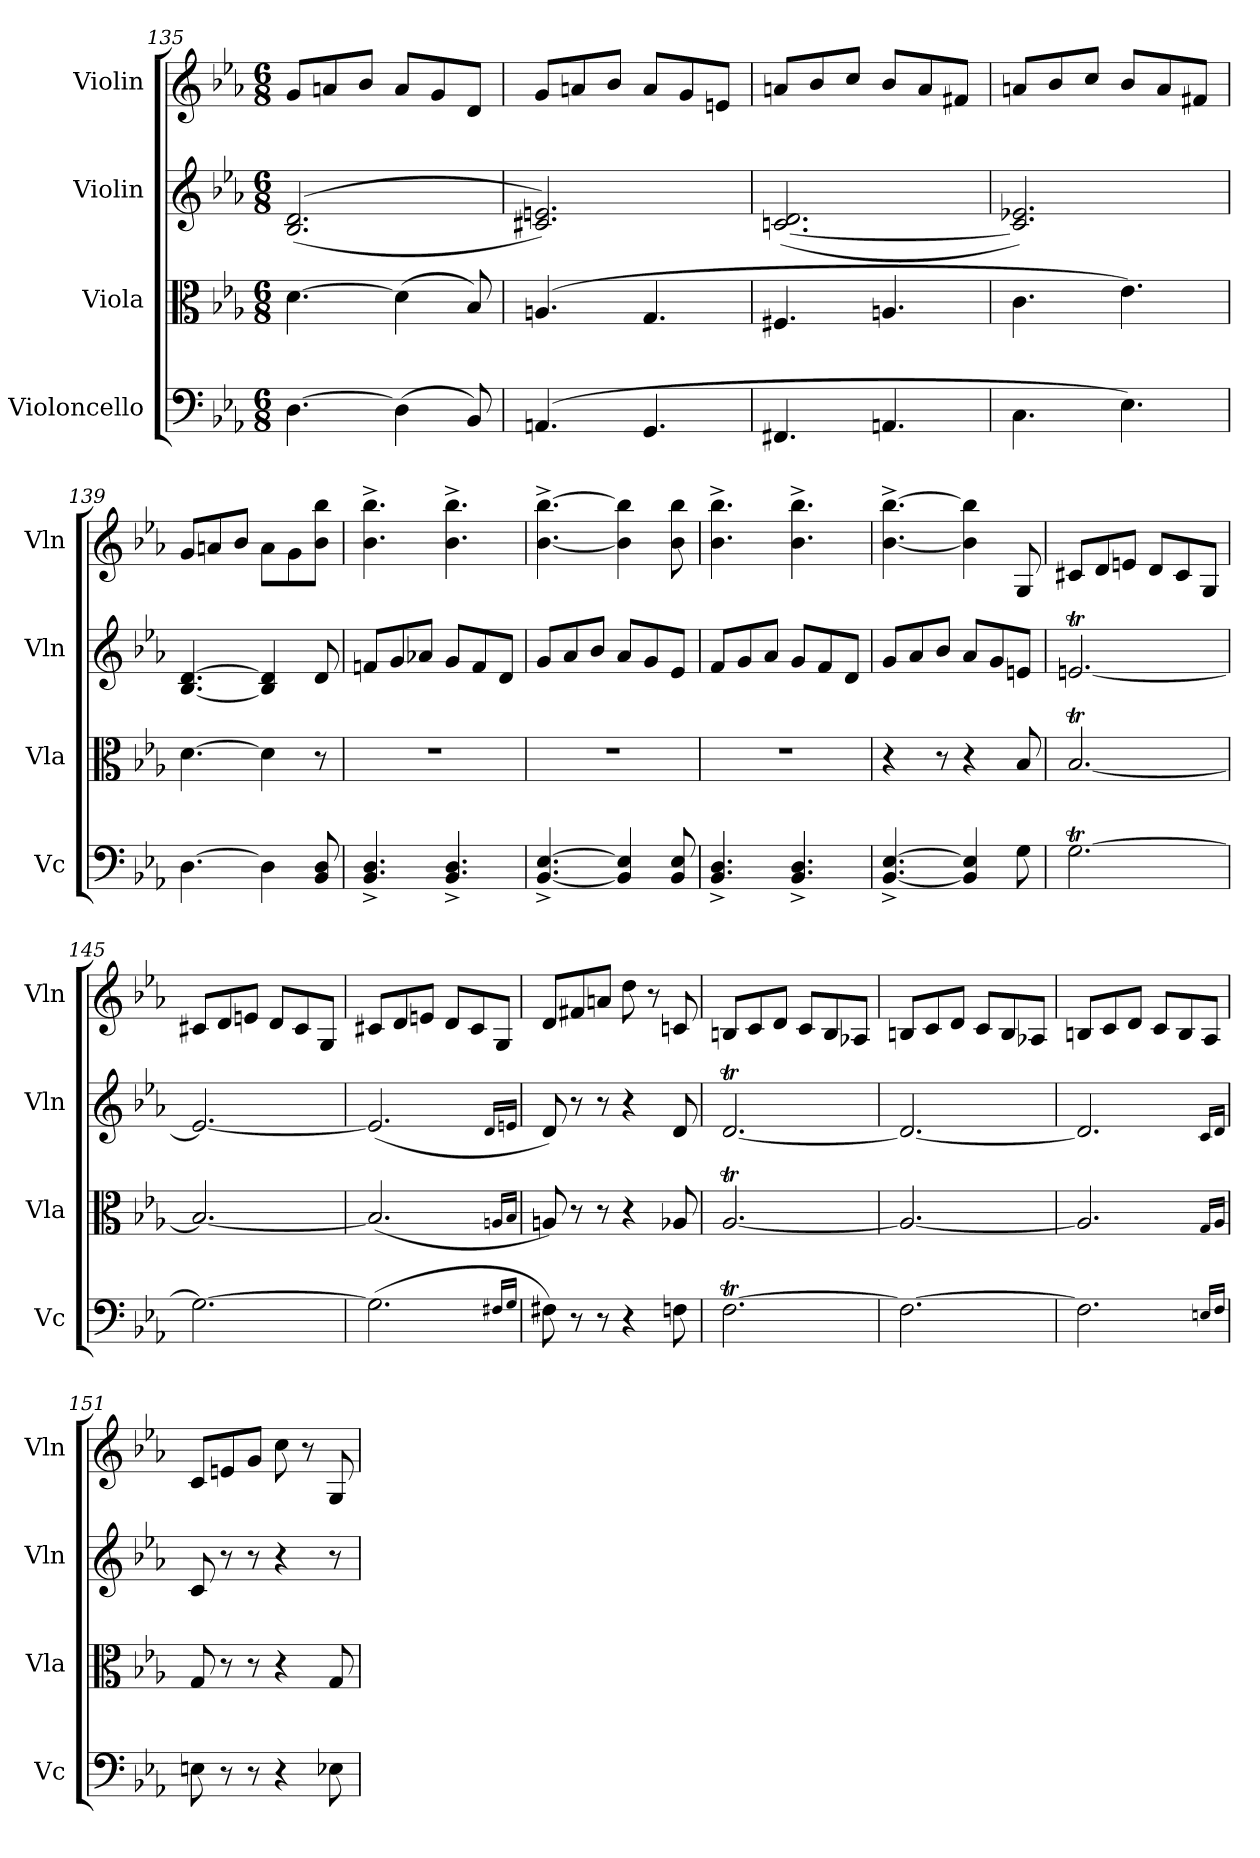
**kern	**kern	**kern	**kern
*part4	*part3	*part2	*part1
*staff4	*staff3	*staff2	*staff1
*I"Violoncello	*I"Viola	*I"Violin	*I"Violin
*I'Vc	*I'Vla	*I'Vln	*I'Vln
*clefF4	*clefC3	*clefG2	*clefG2
*k[b-e-a-]	*k[b-e-a-]	*k[b-e-a-]	*k[b-e-a-]
*M6/8	*M6/8	*M6/8	*M6/8
=135	=135	=135	=135
[4.D\	[4.d\	((>2.B-/ 2.d/	8g/L
.	.	.	8an/
.	.	.	8b-/J
(4D\]	(4d\]	.	8a/L
.	.	.	8g/
8BB-/)	8B-/)	.	8d/J
=136	=136	=136	=136
(4.AAn/	(4.An/	2.c#X/ 2.en/))	8g/L
.	.	.	8an/
.	.	.	8b-/J
4.GG/	4.G/	.	8a/L
.	.	.	8g/
.	.	.	8en/J
=137	=137	=137	=137
4.FF#X/	4.F#X/	([2.cn/ 2.d/	8an/L
.	.	.	8b-/
.	.	.	8cc/J
4.AAn/	4.An/	.	8b-/L
.	.	.	8a/
.	.	.	8f#X/J
=138	=138	=138	=138
4.C\	4.c\	2.c/] 2.e-X/)	8an/L
.	.	.	8b-/
.	.	.	8cc/J
4.E-\)	4.e-\)	.	8b-/L
.	.	.	8a/
.	.	.	8f#X/J
=139	=139	=139	=139
[4.D\	[4.d\	[4.B-/ [4.d/	8g/L
.	.	.	8an/
.	.	.	8b-/J
4D\]	4d\]	4B-/] 4d/]	8a\L
.	.	.	8g\
8BB-/ 8D/	8r	8d/	8b-\ 8bb-\J
=140	=140	=140	=140
4.BB-/^ 4.D/^	2.r	8fn/L	4.b-\^ 4.bb-\^
.	.	8g/	.
.	.	8a-X/J	.
4.BB-/^ 4.D/^	.	8g/L	4.b-\^ 4.bb-\^
.	.	8f/	.
.	.	8d/J	.
!!LO:LB:g=z
=141	=141	=141	=141
[4.BB-/^ [4.E-/^	2.r	8g/L	[4.b-\^ [4.bb-\^
.	.	8a-/	.
.	.	8b-/J	.
4BB-/] 4E-/]	.	8a-/L	4b-\] 4bb-\]
.	.	8g/	.
8BB-/ 8E-/	.	8e-/J	8b-\ 8bb-\
=142	=142	=142	=142
4.BB-/^ 4.D/^	2.r	8f/L	4.b-\^ 4.bb-\^
.	.	8g/	.
.	.	8a-/J	.
4.BB-/^ 4.D/^	.	8g/L	4.b-\^ 4.bb-\^
.	.	8f/	.
.	.	8d/J	.
=143	=143	=143	=143
[4.BB-/^ [4.E-/^	4r	8g/L	[4.b-\^ [4.bb-\^
.	.	8a-/	.
.	8r	8b-/J	.
4BB-/] 4E-/]	4r	8a-/L	4b-\] 4bb-\]
.	.	8g/	.
8G\	8B-/	8en/J	8G/
=144	=144	=144	=144
[2.Gt\	[2.B-T/	[2.ent/	8c#X/L
.	.	.	8d/
.	.	.	8en/J
.	.	.	8d/L
.	.	.	8c#/
.	.	.	8G/J
=145	=145	=145	=145
2.G\_	2.B-/_	2.e/_	8c#X/L
.	.	.	8d/
.	.	.	8en/J
.	.	.	8d/L
.	.	.	8c#/
.	.	.	8G/J
=146	=146	=146	=146
(2.G\]	(2.B-/]	(2.e/]	8c#X/L
.	.	.	8d/
.	.	.	8en/J
.	.	.	8d/L
.	.	.	8c#/
.	.	.	8G/J
16qF#X/LL	16qAn/LL	16qd/LL	.
16qG/JJ	16qB-/JJ	16qen/JJ	.
=147	=147	=147	=147
8F#X\)	8An/)	8d/)	8d/L
8r	8r	8r	8f#X/
8r	8r	8r	8an/J
4r	4r	4r	8dd\
.	.	.	8r
8Fn\	8A-X/	8d/	8cn/
=148	=148	=148	=148
[2.FT\	[2.A-T/	[2.dt/	8Bn/L
.	.	.	8c/
.	.	.	8d/J
.	.	.	8c/L
.	.	.	8B/
.	.	.	8A-X/J
=149	=149	=149	=149
2.F\_	2.A-/_	2.d/_	8Bn/L
.	.	.	8c/
.	.	.	8d/J
.	.	.	8c/L
.	.	.	8B/
.	.	.	8A-X/J
=150	=150	=150	=150
2.F\]	2.A-/]	2.d/]	8Bn/L
.	.	.	8c/
.	.	.	8d/J
.	.	.	8c/L
.	.	.	8B/
.	.	.	8A-/J
16qEn/LL	16qG/LL	16qc/LL	.
16qF/JJ	16qA-/JJ	16qd/JJ	.
!!LO:PB:g=z
=151	=151	=151	=151
8En\	8G/	8c/	8c/L
8r	8r	8r	8en/
8r	8r	8r	8g/J
4r	4r	4r	8cc\
.	.	.	8r
8E-X\	8G/	8r	8G/
=	=	=	=
*-	*-	*-	*-
